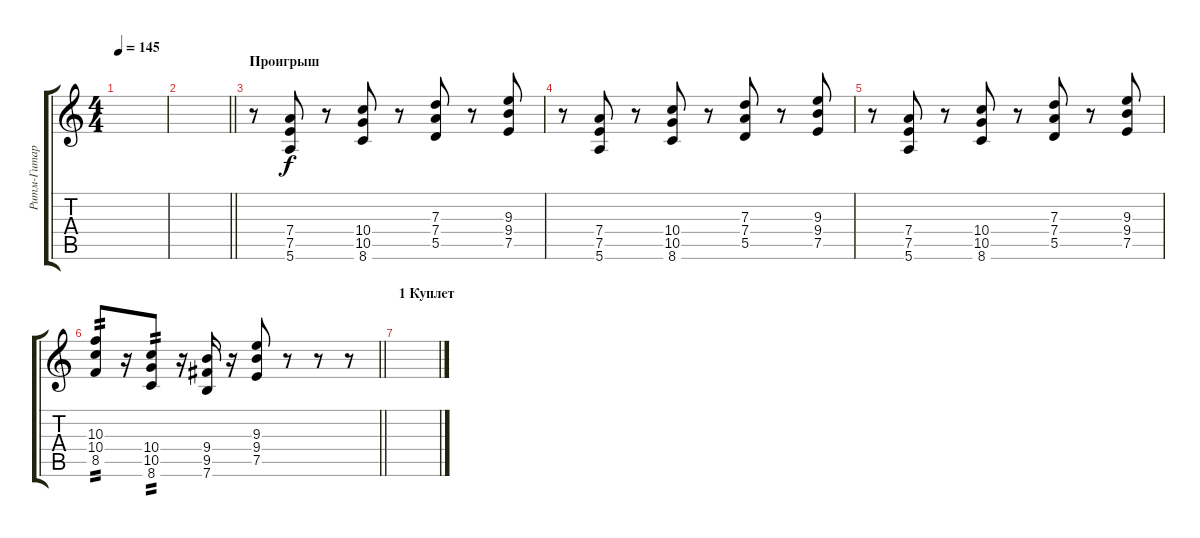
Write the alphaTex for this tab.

\track ("Ритм-Гитара" "Ритм-Гитар") {instrument acousticguitarnylon}
\staff {score tabs}
\tuning (E4 B3 G3 D3 A2 E2) {hide}
\ts (4 4)
\tempo 145
\clef g2
\ks c
|
\barLineRight lightlight
|
\section ("" "Проигрыш")
r.8 (7.4 7.5 5.6).8 r.8 (10.4 10.5 8.6).8 r.8 (7.3 7.4 5.5).8 r.8 (9.3 9.4 7.5).8 |
r.8 (7.4 7.5 5.6).8 r.8 (10.4 10.5 8.6).8 r.8 (7.3 7.4 5.5).8 r.8 (9.3 9.4 7.5).8 |
r.8 (7.4 7.5 5.6).8 r.8 (10.4 10.5 8.6).8 r.8 (7.3 7.4 5.5).8 r.8 (9.3 9.4 7.5).8 |
\barLineRight lightlight
(10.3 10.4 8.5).8{tp 2} r.16 (10.4 10.5 8.6).8{tp 2} r.16 (9.4 9.5 7.6).16 r.16 (9.3 9.4 7.5).8 r.8 r.8 r.8 |
\section ("" "1 Куплет")
